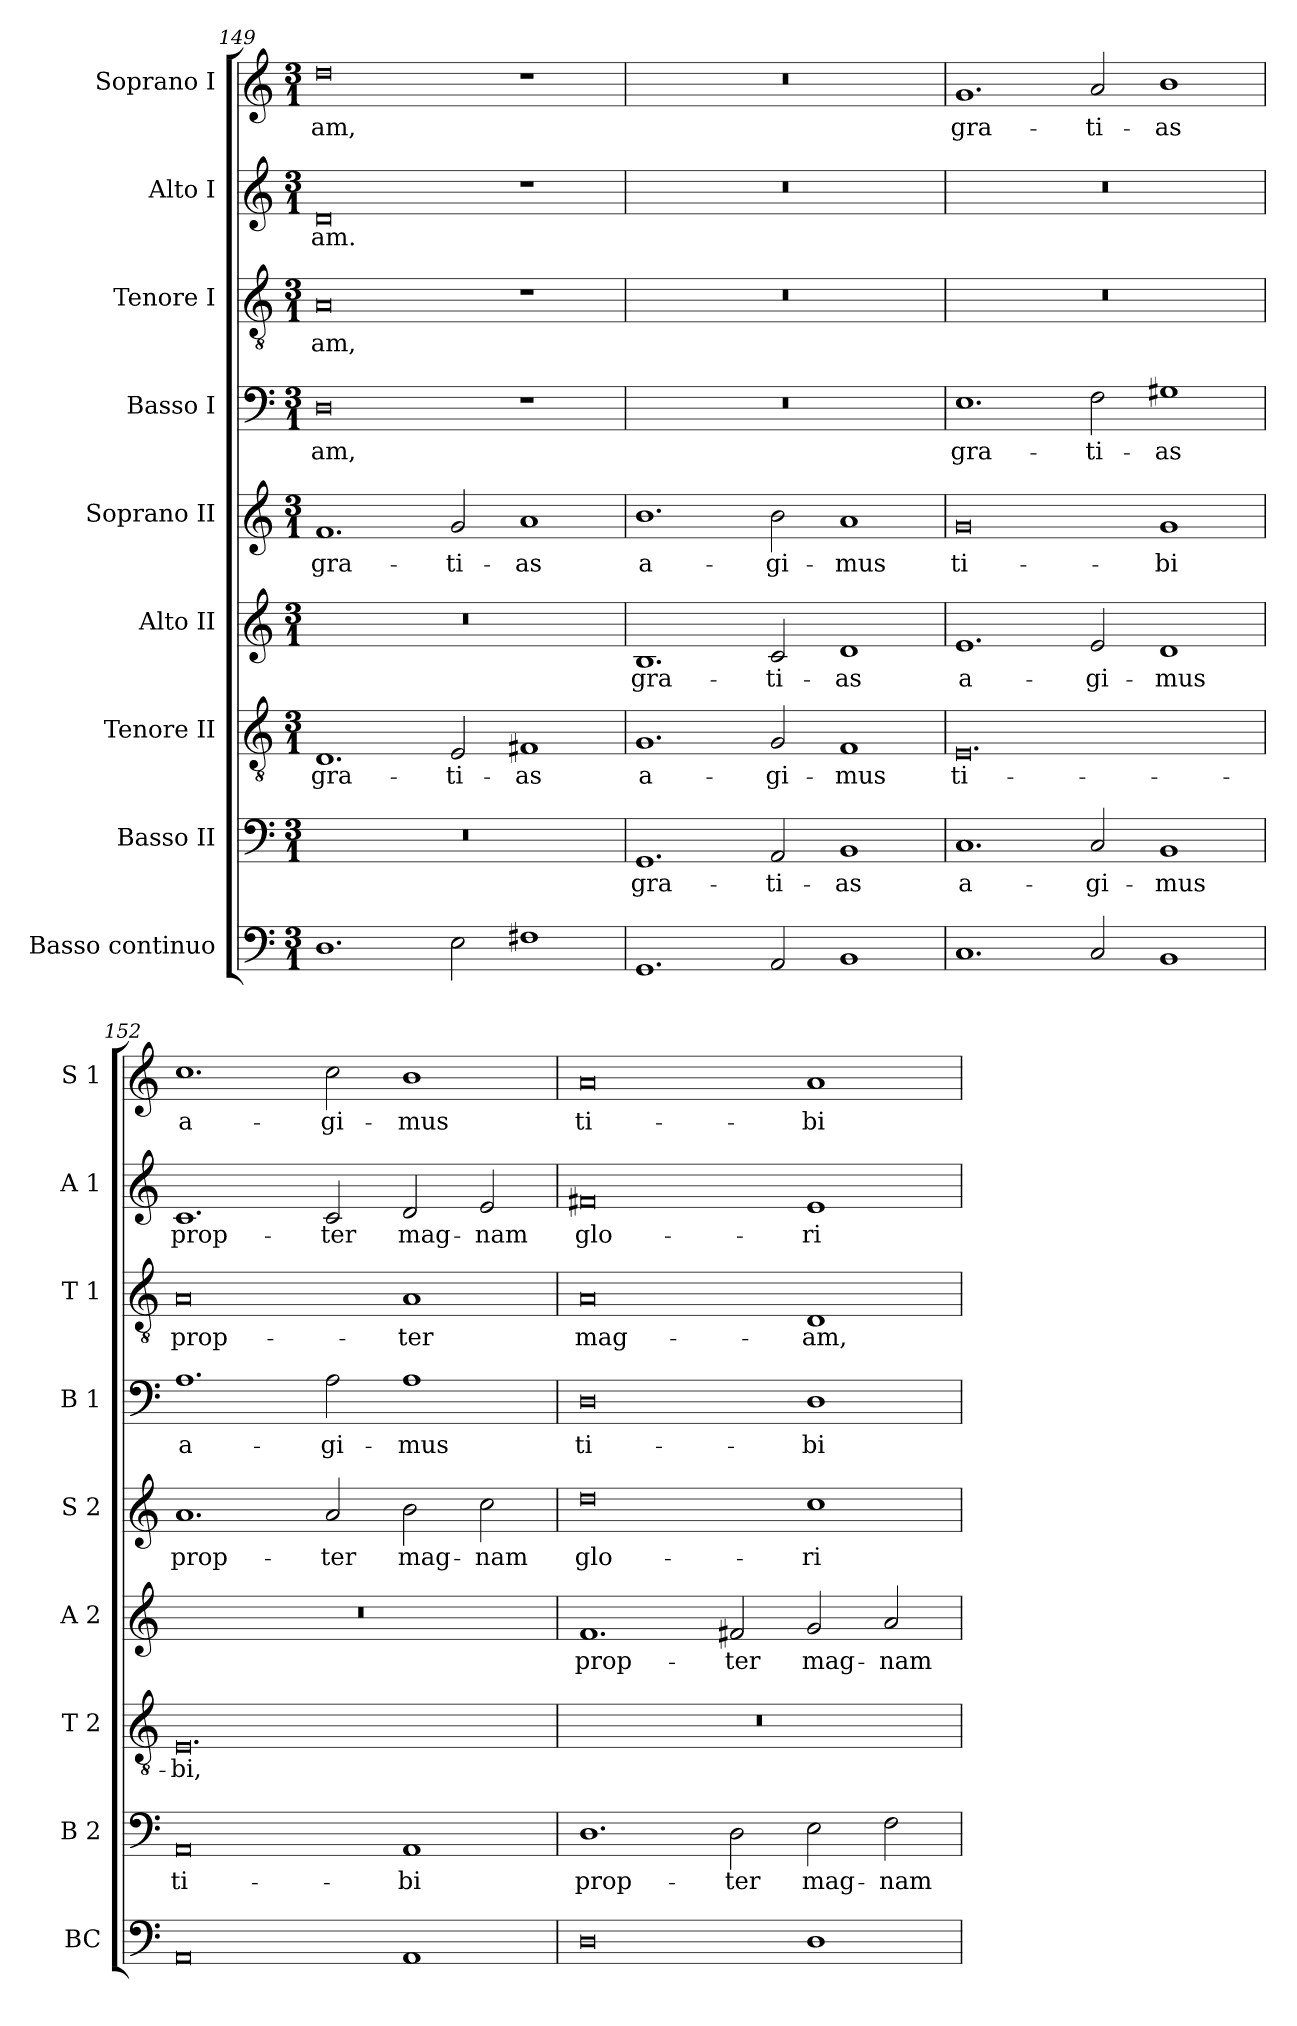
**kern	**kern	**text	**kern	**text	**kern	**text	**kern	**text	**kern	**text	**kern	**text	**kern	**text	**kern	**text
*part9	*part8	*part8	*part7	*part7	*part6	*part6	*part5	*part5	*part4	*part4	*part3	*part3	*part2	*part2	*part1	*part1
*staff9	*staff8	*staff8	*staff7	*staff7	*staff6	*staff6	*staff5	*staff5	*staff4	*staff4	*staff3	*staff3	*staff2	*staff2	*staff1	*staff1
*I"Basso continuo	*I"Basso II	*	*I"Tenore II	*	*I"Alto II	*	*I"Soprano II	*	*I"Basso I	*	*I"Tenore I	*	*I"Alto I	*	*I"Soprano I	*
*I'BC	*I'B 2	*	*I'T 2	*	*I'A 2	*	*I'S 2	*	*I'B 1	*	*I'T 1	*	*I'A 1	*	*I'S 1	*
*clefF4	*clefF4	*	*clefGv2	*	*clefG2	*	*clefG2	*	*clefF4	*	*clefGv2	*	*clefG2	*	*clefG2	*
*k[]	*k[]	*	*k[]	*	*k[]	*	*k[]	*	*k[]	*	*k[]	*	*k[]	*	*k[]	*
*C:	*C:	*	*C:	*	*C:	*	*C:	*	*C:	*	*C:	*	*C:	*	*C:	*
*M3/1	*M3/1	*	*M3/1	*	*M3/1	*	*M3/1	*	*M3/1	*	*M3/1	*	*M3/1	*	*M3/1	*
=149	=149	=149	=149	=149	=149	=149	=149	=149	=149	=149	=149	=149	=149	=149	=149	=149
!	!	!	!	!LO:LY:b	!	!	!	!LO:LY:b	!	!LO:LY:b	!	!LO:LY:b	!	!LO:LY:b	!	!LO:LY:b
1.D	0.r	.	1.D	gra-	0.r	.	1.f	gra-	0D	-am,	0A	-am,	0d	-am.	0dd	-am,
!	!	!	!	!LO:LY:b	!	!	!	!LO:LY:b	!	!	!	!	!	!	!	!
2E\	.	.	2E/	-ti-	.	.	2g/	-ti-	.	.	.	.	.	.	.	.
!	!	!	!	!LO:LY:b	!	!	!	!LO:LY:b	!	!	!	!	!	!	!	!
1F#X	.	.	1F#X	-as	.	.	1a	-as	1r	.	1r	.	1r	.	1r	.
=150	=150	=150	=150	=150	=150	=150	=150	=150	=150	=150	=150	=150	=150	=150	=150	=150
!	!	!LO:LY:b	!	!LO:LY:b	!	!LO:LY:b	!	!LO:LY:b	!	!	!	!	!	!	!	!
1.GG	1.GG	gra-	1.G	a-	1.B	gra-	1.b	a-	0.r	.	0.r	.	0.r	.	0.r	.
!	!	!LO:LY:b	!	!LO:LY:b	!	!LO:LY:b	!	!LO:LY:b	!	!	!	!	!	!	!	!
2AA/	2AA/	-ti-	2G/	-gi-	2c/	-ti-	2b\	-gi-	.	.	.	.	.	.	.	.
!	!	!LO:LY:b	!	!LO:LY:b	!	!LO:LY:b	!	!LO:LY:b	!	!	!	!	!	!	!	!
1BB	1BB	-as	1F	-mus	1d	-as	1a	-mus	.	.	.	.	.	.	.	.
=151	=151	=151	=151	=151	=151	=151	=151	=151	=151	=151	=151	=151	=151	=151	=151	=151
!	!	!LO:LY:b	!	!LO:LY:b	!	!LO:LY:b	!	!LO:LY:b	!	!LO:LY:b	!	!	!	!	!	!LO:LY:b
1.C	1.C	a-	0.E	ti-	1.e	a-	0g	ti-	1.E	gra-	0.r	.	0.r	.	1.g	gra-
!	!	!LO:LY:b	!	!	!	!LO:LY:b	!	!	!	!LO:LY:b	!	!	!	!	!	!LO:LY:b
2C/	2C/	-gi-	.	.	2e/	-gi-	.	.	2F\	-ti-	.	.	.	.	2a/	-ti-
!	!	!LO:LY:b	!	!	!	!LO:LY:b	!	!LO:LY:b	!	!LO:LY:b	!	!	!	!	!	!LO:LY:b
1BB	1BB	-mus	.	.	1d	-mus	1g	-bi	1G#X	-as	.	.	.	.	1b	-as
!!LO:PB:g=z
=152	=152	=152	=152	=152	=152	=152	=152	=152	=152	=152	=152	=152	=152	=152	=152	=152
!	!	!LO:LY:b	!	!LO:LY:b	!	!	!	!LO:LY:b	!	!LO:LY:b	!	!LO:LY:b	!	!LO:LY:b	!	!LO:LY:b
0AA	0AA	ti-	0.E	-bi,	0.r	.	1.a	prop-	1.A	a-	0A	prop-	1.c	prop-	1.cc	a-
!	!	!	!	!	!	!	!	!LO:LY:b	!	!LO:LY:b	!	!	!	!LO:LY:b	!	!LO:LY:b
.	.	.	.	.	.	.	2a/	-ter	2A\	-gi-	.	.	2c/	-ter	2cc\	-gi-
!	!	!LO:LY:b	!	!	!	!	!	!LO:LY:b	!	!LO:LY:b	!	!LO:LY:b	!	!LO:LY:b	!	!LO:LY:b
1AA	1AA	-bi	.	.	.	.	2b\	mag-	1A	-mus	1A	-ter	2d/	mag-	1b	-mus
!	!	!	!	!	!	!	!	!LO:LY:b	!	!	!	!	!	!LO:LY:b	!	!
.	.	.	.	.	.	.	2cc\	-nam	.	.	.	.	2e/	-nam	.	.
=153	=153	=153	=153	=153	=153	=153	=153	=153	=153	=153	=153	=153	=153	=153	=153	=153
!	!	!LO:LY:b	!	!	!	!LO:LY:b	!	!LO:LY:b	!	!LO:LY:b	!	!LO:LY:b	!	!LO:LY:b	!	!LO:LY:b
0D	1.D	prop-	0.r	.	1.f	prop-	0dd	glo-	0D	ti-	0A	mag-	0f#X	glo-	0a	ti-
!	!	!LO:LY:b	!	!	!	!LO:LY:b	!	!	!	!	!	!	!	!	!	!
.	2D\	-ter	.	.	2f#X/	-ter	.	.	.	.	.	.	.	.	.	.
!	!	!LO:LY:b	!	!	!	!LO:LY:b	!	!LO:LY:b	!	!LO:LY:b	!	!LO:LY:b	!	!LO:LY:b	!	!LO:LY:b
1D	2E\	mag-	.	.	2g/	mag-	1cc	-ri-	1D	-bi	1D	-am,	1e	-ri-	1a	-bi
!	!	!LO:LY:b	!	!	!	!LO:LY:b	!	!	!	!	!	!	!	!	!	!
.	2F\	-nam	.	.	2a/	-nam	.	.	.	.	.	.	.	.	.	.
=	=	=	=	=	=	=	=	=	=	=	=	=	=	=	=	=
*-	*-	*-	*-	*-	*-	*-	*-	*-	*-	*-	*-	*-	*-	*-	*-	*-
